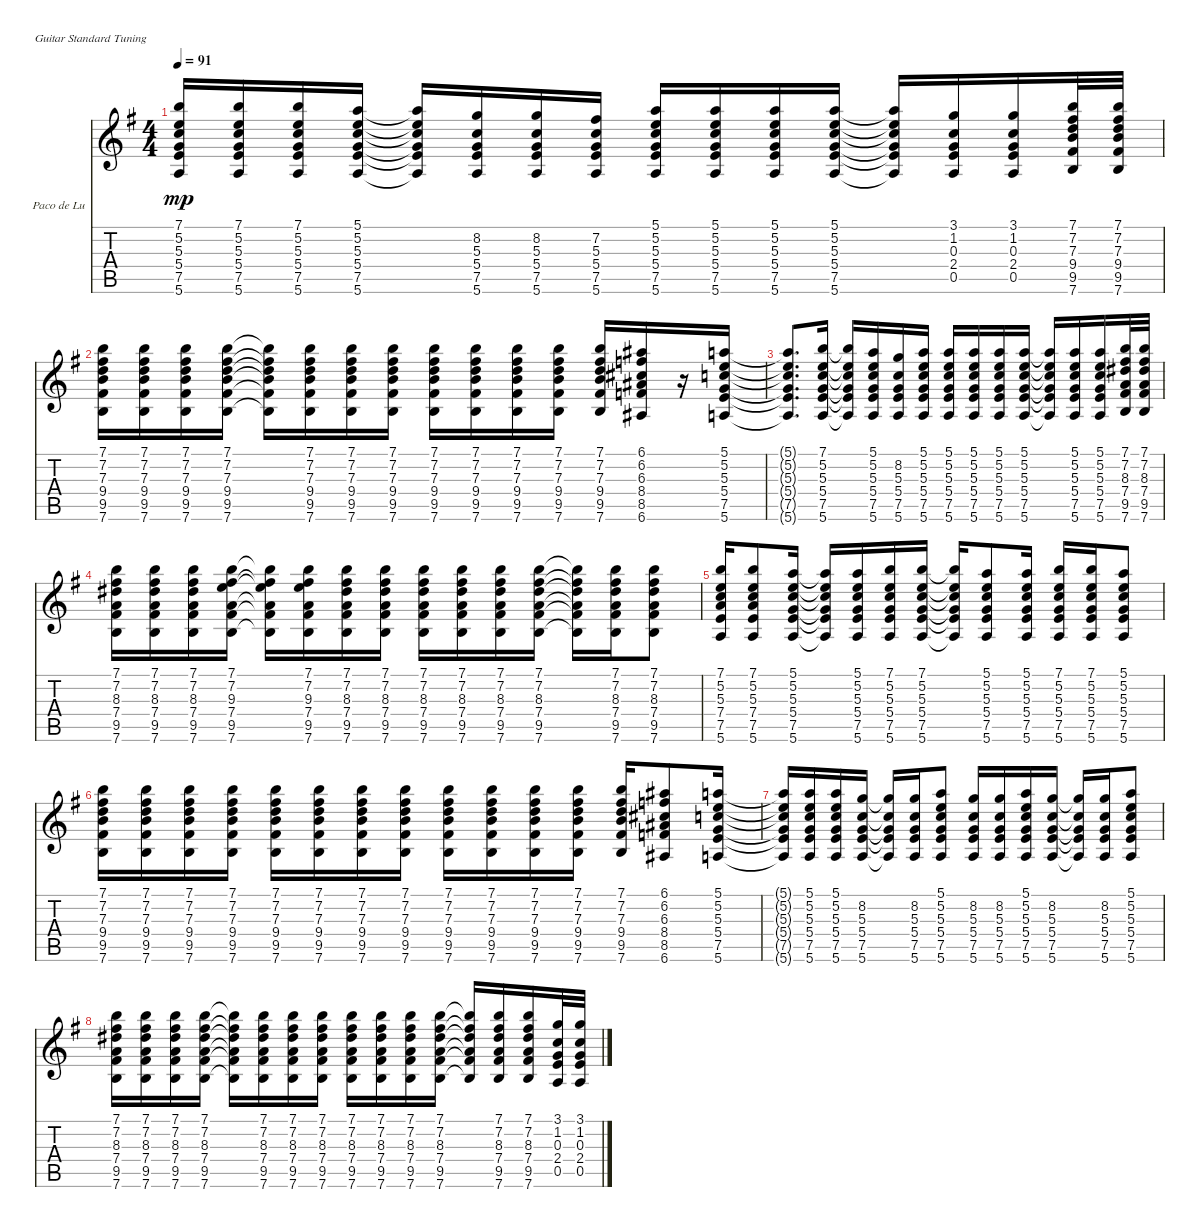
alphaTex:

\bracketExtendMode nobrackets
\firstSystemTrackNameOrientation horizontal
\otherSystemsTrackNameOrientation horizontal
\track ("Paco de Lucía (Nylon)" "Paco de Lu") {instrument acousticguitarnylon}
\staff {score tabs}
\tuning (E4 B3 G3 D3 A2 E2)
\ts (4 4)
\tempo 91
\clef g2
\ks g
(7.1 5.2 5.3 5.4 7.5 5.6).16{dy mp} (7.1 5.2 5.3 5.4 7.5 5.6).16 (7.1 5.2 5.3 5.4 7.5 5.6).16 (5.1 5.2 5.3 5.4 7.5 5.6).16 (5.1{t} 5.2{t} 5.3{t} 5.4{t} 7.5{t} 5.6{t}).16 (8.2 5.3 5.4 7.5 5.6).16 (8.2 5.3 5.4 7.5 5.6).16 (7.2 5.3 5.4 7.5 5.6).16 (5.1 5.2 5.3 5.4 7.5 5.6).16 (5.1 5.2 5.3 5.4 7.5 5.6).16 (5.1 5.2 5.3 5.4 7.5 5.6).16 (5.1 5.2 5.3 5.4 7.5 5.6).16 (5.1{t} 5.2{t} 5.3{t} 5.4{t} 7.5{t} 5.6{t}).16 (3.1 1.2 0.3 2.4 0.5).16 (3.1 1.2 0.3 2.4 0.5).16 (7.1 7.2 7.3 9.4 9.5 7.6).32 (7.1 7.2 7.3 9.4 9.5 7.6).32 |
(7.1 7.2 7.3 9.4 9.5 7.6).16 (7.1 7.2 7.3 9.4 9.5 7.6).16 (7.1 7.2 7.3 9.4 9.5 7.6).16 (7.1 7.2 7.3 9.4 9.5 7.6).16 (7.1{t} 7.2{t} 7.3{t} 9.4{t} 9.5{t} 7.6{t}).16 (7.1 7.2 7.3 9.4 9.5 7.6).16 (7.1 7.2 7.3 9.4 9.5 7.6).16 (7.1 7.2 7.3 9.4 9.5 7.6).16 (7.1 7.2 7.3 9.4 9.5 7.6).16 (7.1 7.2 7.3 9.4 9.5 7.6).16 (7.1 7.2 7.3 9.4 9.5 7.6).16 (7.1 7.2 7.3 9.4 9.5 7.6).16 (7.1 7.2 7.3 9.4 9.5 7.6).16 (6.1 6.2 6.3 8.4 8.5 6.6).16 r.16 (5.1 5.2 5.3 5.4 7.5 5.6).16 |
(5.1{t} 5.2{t} 5.3{t} 5.4{t} 7.5{t} 5.6{t}).8{d} (7.1 5.2 5.3 5.4 7.5 5.6).16 (7.1{t} 5.2{t} 5.3{t} 5.4{t} 7.5{t} 5.6{t}).16 (5.1 5.2 5.3 5.4 7.5 5.6).16 (8.2 5.3 5.4 7.5 5.6).16 (5.1 5.2 5.3 5.4 7.5 5.6).16 (5.1 5.2 5.3 5.4 7.5 5.6).16 (5.1 5.2 5.3 5.4 7.5 5.6).16 (5.1 5.2 5.3 5.4 7.5 5.6).16 (5.1 5.2 5.3 5.4 7.5 5.6).16 (5.1{t} 5.2{t} 5.3{t} 5.4{t} 7.5{t} 5.6{t}).16 (5.1 5.2 5.3 5.4 7.5 5.6).16 (5.1 5.2 5.3 5.4 7.5 5.6).16 (7.1 7.2 8.3 7.4 9.5 7.6).32 (7.1 7.2 8.3 7.4 9.5 7.6).32 |
(7.1 7.2 8.3 7.4 9.5 7.6).16 (7.1 7.2 8.3 7.4 9.5 7.6).16 (7.1 7.2 8.3 7.4 9.5 7.6).16 (7.1 7.2 9.3 7.4 9.5 7.6).16 (7.1{t} 7.2{t} 9.3{t} 7.4{t} 9.5{t} 7.6{t}).16 (7.1 7.2 9.3 7.4 9.5 7.6).16 (7.1 7.2 8.3 7.4 9.5 7.6).16 (7.1 7.2 8.3 7.4 9.5 7.6).16 (7.1 7.2 8.3 7.4 9.5 7.6).16 (7.1 7.2 8.3 7.4 9.5 7.6).16 (7.1 7.2 8.3 7.4 9.5 7.6).16 (7.1 7.2 8.3 7.4 9.5 7.6).16 (7.1{t} 7.2{t} 8.3{t} 7.4{t} 9.5{t} 7.6{t}).16 (7.1 7.2 8.3 7.4 9.5 7.6).16 (7.1 7.2 8.3 7.4 9.5 7.6).8 |
(7.1 5.2 5.3 7.4 7.5 5.6).16 (7.1 5.2 5.3 7.4 7.5 5.6).8 (5.1 5.2 5.3 5.4 7.5 5.6).16 (5.1{t} 5.2{t} 5.3{t} 5.4{t} 7.5{t} 5.6{t}).16 (5.1 5.2 5.3 5.4 7.5 5.6).16 (7.1 5.2 5.3 5.4 7.5 5.6).16 (7.1 5.2 5.3 5.4 7.5 5.6).16 (7.1{t} 5.2{t} 5.3{t} 5.4{t} 7.5{t} 5.6{t}).16 (5.1 5.2 5.3 5.4 7.5 5.6).8 (5.1 5.2 5.3 5.4 7.5 5.6).16 (7.1 5.2 5.3 5.4 7.5 5.6).16 (7.1 5.2 5.3 5.4 7.5 5.6).16 (5.1 5.2 5.3 5.4 7.5 5.6).8 |
(7.1 7.2 7.3 9.4 9.5 7.6).16 (7.1 7.2 7.3 9.4 9.5 7.6).16 (7.1 7.2 7.3 9.4 9.5 7.6).16 (7.1 7.2 7.3 9.4 9.5 7.6).16 (7.1 7.2 7.3 9.4 9.5 7.6).16 (7.1 7.2 7.3 9.4 9.5 7.6).16 (7.1 7.2 7.3 9.4 9.5 7.6).16 (7.1 7.2 7.3 9.4 9.5 7.6).16 (7.1 7.2 7.3 9.4 9.5 7.6).16 (7.1 7.2 7.3 9.4 9.5 7.6).16 (7.1 7.2 7.3 9.4 9.5 7.6).16 (7.1 7.2 7.3 9.4 9.5 7.6).16 (7.1 7.2 7.3 9.4 9.5 7.6).16 (6.1 6.2 6.3 8.4 8.5 6.6).8 (5.1 5.2 5.3 5.4 7.5 5.6).16 |
(5.1{t} 5.2{t} 5.3{t} 5.4{t} 7.5{t} 5.6{t}).16 (5.1 5.2 5.3 5.4 7.5 5.6).16 (5.1 5.2 5.3 5.4 7.5 5.6).16 (8.2 5.3 5.4 7.5 5.6).16 (8.2{t} 5.3{t} 5.4{t} 7.5{t} 5.6{t}).16 (8.2 5.3 5.4 7.5 5.6).16 (5.1 5.2 5.3 5.4 7.5 5.6).8 (8.2 5.3 5.4 7.5 5.6).16 (8.2 5.3 5.4 7.5 5.6).16 (5.1 5.2 5.3 5.4 7.5 5.6).16 (8.2 5.3 5.4 7.5 5.6).16 (8.2{t} 5.3{t} 5.4{t} 7.5{t} 5.6{t}).16 (8.2 5.3 5.4 7.5 5.6).16 (5.1 5.2 5.3 5.4 7.5 5.6).8 |
(7.1 7.2 8.3 7.4 9.5 7.6).16 (7.1 7.2 8.3 7.4 9.5 7.6).16 (7.1 7.2 8.3 7.4 9.5 7.6).16 (7.1 7.2 8.3 7.4 9.5 7.6).16 (7.1{t} 7.2{t} 8.3{t} 7.4{t} 9.5{t} 7.6{t}).16 (7.1 7.2 8.3 7.4 9.5 7.6).16 (7.1 7.2 8.3 7.4 9.5 7.6).16 (7.1 7.2 8.3 7.4 9.5 7.6).16 (7.1 7.2 8.3 7.4 9.5 7.6).16 (7.1 7.2 8.3 7.4 9.5 7.6).16 (7.1 7.2 8.3 7.4 9.5 7.6).16 (7.1 7.2 8.3 7.4 9.5 7.6).16 (7.1{t} 7.2{t} 8.3{t} 7.4{t} 9.5{t} 7.6{t}).16 (7.1 7.2 8.3 7.4 9.5 7.6).16 (7.1 7.2 8.3 7.4 9.5 7.6).16 (3.1 1.2 0.3 2.4 0.5).32 (3.1 1.2 0.3 2.4 0.5).32
